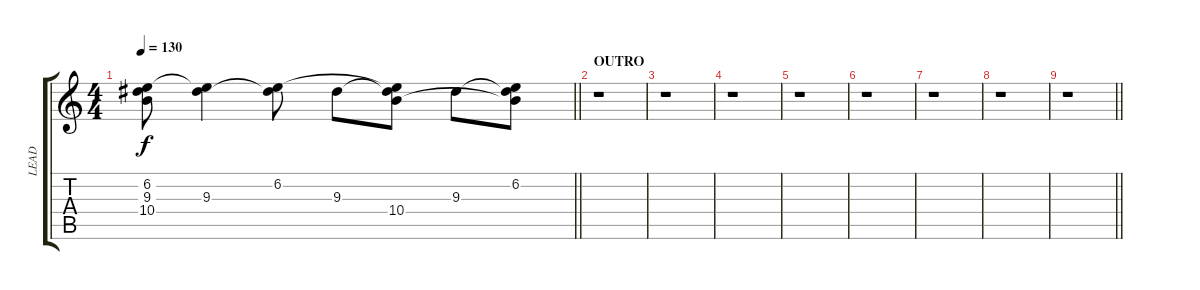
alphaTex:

\track ("LEAD" "LEAD") {instrument distortionguitar}
\staff {score tabs}
\tuning (Eb4 Bb3 Gb3 Db3 Ab2 Db2) {hide}
\ts (4 4)
\tempo 130
\clef g2
\barLineRight lightlight
\ks c
(6.2{t} 9.3{t} 10.4{t}).8{dy f} (6.2{t} 9.3).4 (6.2 9.3{t}).8 9.3.8 (6.2{t} 9.3{t} 10.4).8 9.3.8 (6.2 9.3{t} 10.4{t}).8 |
\section ("" "OUTRO")
r.1 |
r.1 |
r.1 |
r.1 |
r.1 |
r.1 |
r.1 |
\barLineRight lightlight
r.1
